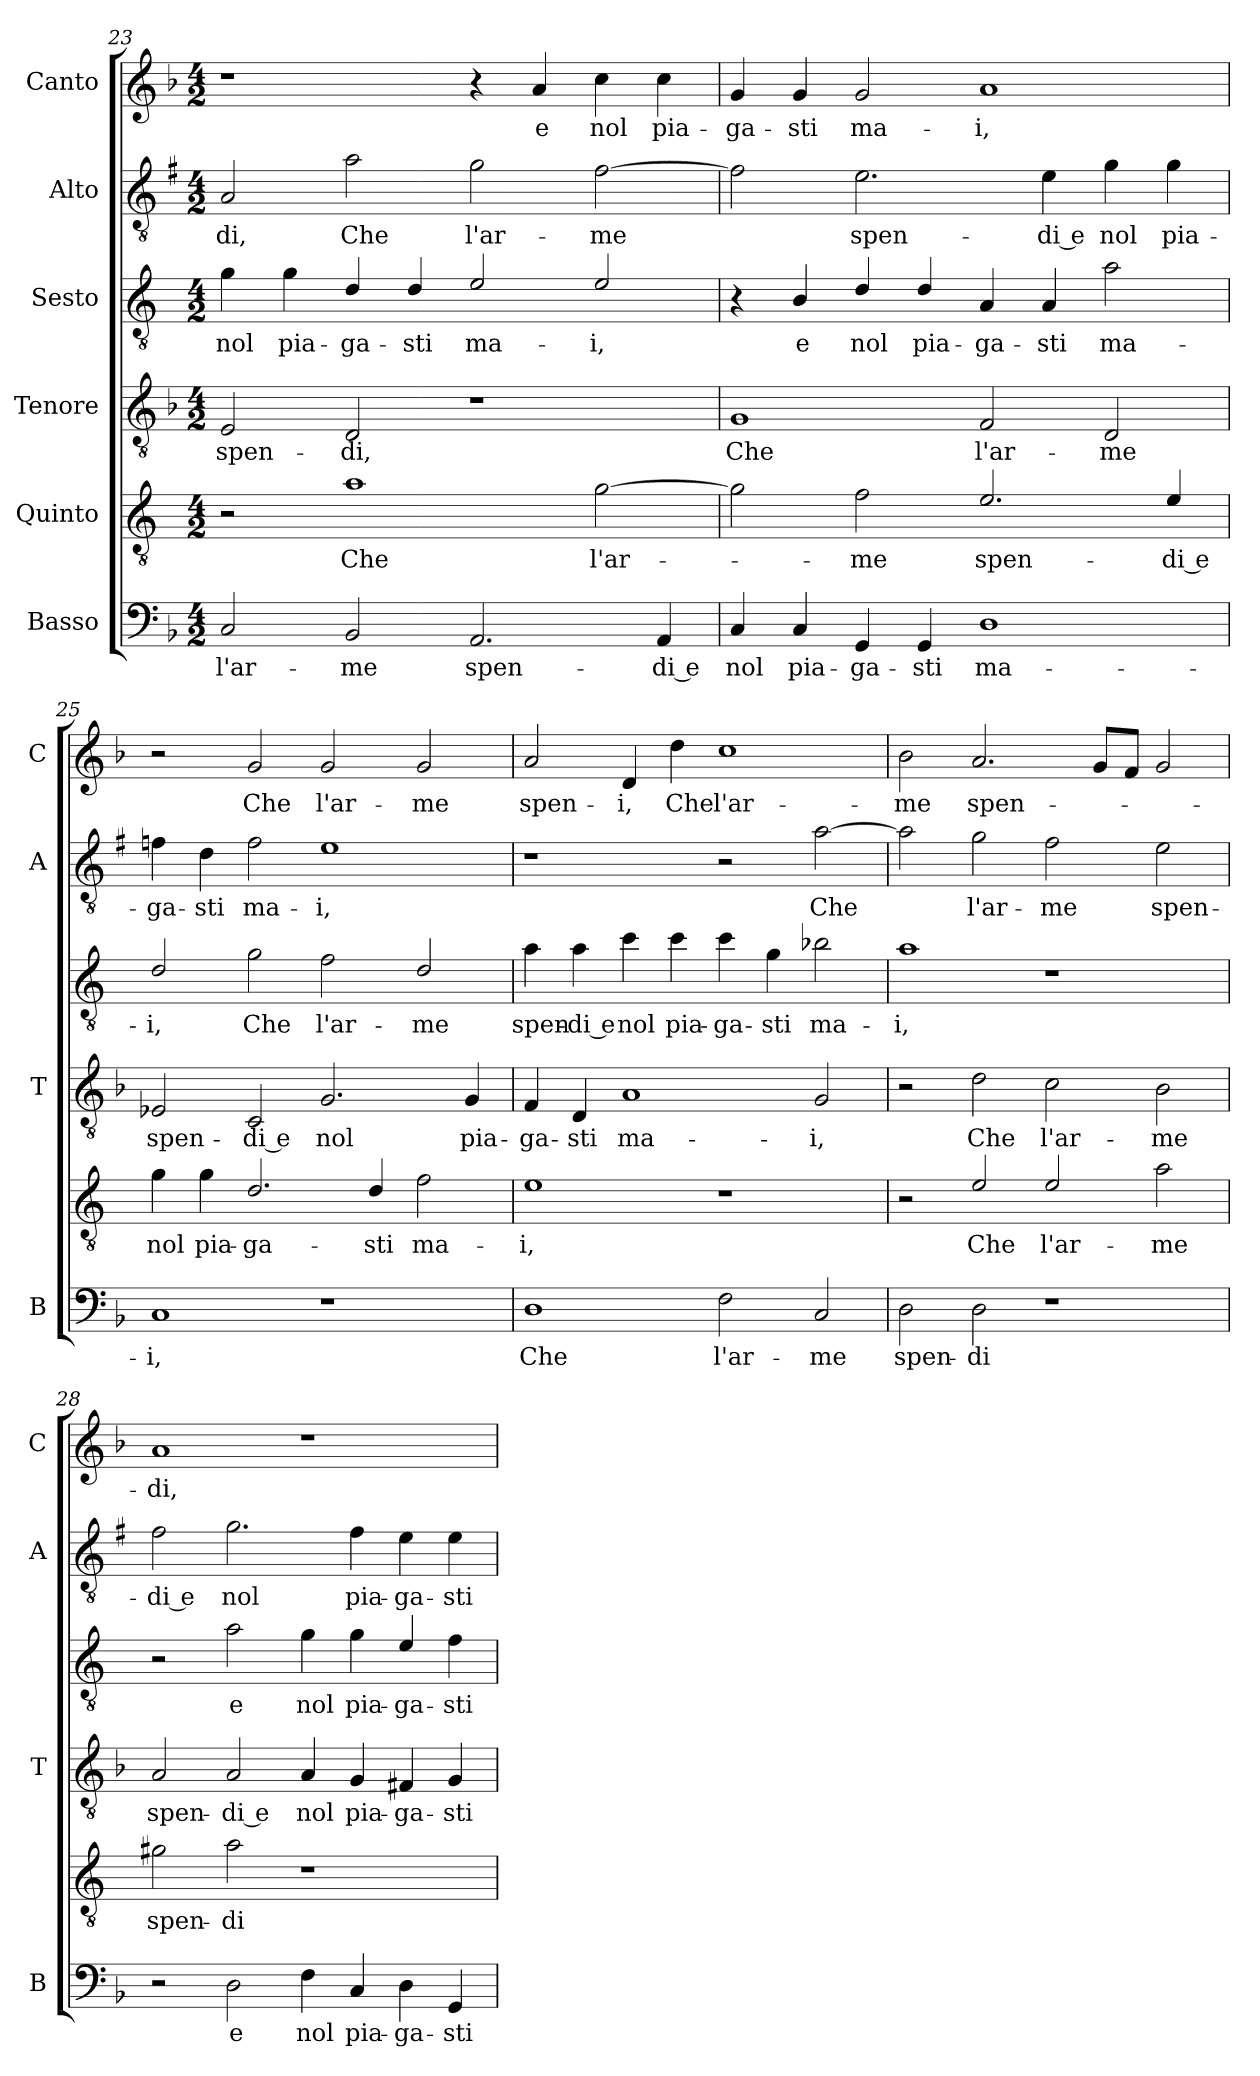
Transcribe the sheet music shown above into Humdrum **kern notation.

**kern	**text	**kern	**text	**kern	**text	**kern	**text	**kern	**text	**kern	**text
*part6	*part6	*part5	*part5	*part4	*part4	*part3	*part3	*part2	*part2	*part1	*part1
*staff6	*staff6	*staff5	*staff5	*staff4	*staff4	*staff3	*staff3	*staff2	*staff2	*staff1	*staff1
*I"Basso	*	*I"Quinto	*	*I"Tenore	*	*I"Sesto	*	*I"Alto	*	*I"Canto	*
*I'B	*	*	*	*I'T	*	*	*	*I'A	*	*I'C	*
*clefF4	*	*clefGv2	*	*clefGv2	*	*clefGv2	*	*clefGv2	*	*clefG2	*
*	*	*ITrd4c7	*	*	*	*ITrd4c7	*	*ITrd1c2	*	*	*
*k[b-]	*	*k[b-]	*	*k[b-]	*	*k[b-]	*	*k[b-]	*	*k[b-]	*
*F:	*	*F:	*	*F:	*	*F:	*	*F:	*	*F:	*
*M4/2	*	*M4/2	*	*M4/2	*	*M4/2	*	*M4/2	*	*M4/2	*
=23	=23	=23	=23	=23	=23	=23	=23	=23	=23	=23	=23
!	!LO:LY:b	!	!	!	!LO:LY:b	!	!LO:LY:b	!	!LO:LY:b	!	!
2C/	l'ar-	2r	.	2E/	spen-	4c\	nol	2G/	-di,	1r	.
!	!	!	!	!	!	!	!LO:LY:b	!	!	!	!
.	.	.	.	.	.	4c\	pia-	.	.	.	.
!	!LO:LY:b	!	!LO:LY:b	!	!LO:LY:b	!	!LO:LY:b	!	!LO:LY:b	!	!
2BB-/	-me	1d	Che	2D/	-di,	4G/	-ga-	2g\	Che	.	.
!	!	!	!	!	!	!	!LO:LY:b	!	!	!	!
.	.	.	.	.	.	4G/	-sti	.	.	.	.
!	!LO:LY:b	!	!	!	!	!	!LO:LY:b	!	!LO:LY:b	!	!
2.AA/	spen-	.	.	1r	.	2A/	ma-	2f\	l'ar-	4r	.
!	!	!	!	!	!	!	!	!	!	!	!LO:LY:b
.	.	.	.	.	.	.	.	.	.	4a/	e
!	!	!	!LO:LY:b	!	!	!	!LO:LY:b	!	!LO:LY:b	!	!LO:LY:b
.	.	[2c\	l'ar-	.	.	2A/	-i,	[2e\	-me	4cc\	nol
!	!LO:LY:b	!	!	!	!	!	!	!	!	!	!LO:LY:b
4AA/	-di e	.	.	.	.	.	.	.	.	4cc\	pia-
=24	=24	=24	=24	=24	=24	=24	=24	=24	=24	=24	=24
!	!LO:LY:b	!	!	!	!LO:LY:b	!	!	!	!	!	!LO:LY:b
4C/	nol	2c\]	.	1G	Che	4r	.	2e\]	.	4g/	-ga-
!	!LO:LY:b	!	!	!	!	!	!LO:LY:b	!	!	!	!LO:LY:b
4C/	pia-	.	.	.	.	4E/	e	.	.	4g/	-sti
!	!LO:LY:b	!	!LO:LY:b	!	!	!	!LO:LY:b	!	!LO:LY:b	!	!LO:LY:b
4GG/	-ga-	2B-\	-me	.	.	4G/	nol	2.d\	spen-	2g/	ma-
!	!LO:LY:b	!	!	!	!	!	!LO:LY:b	!	!	!	!
4GG/	-sti	.	.	.	.	4G/	pia-	.	.	.	.
!	!LO:LY:b	!	!LO:LY:b	!	!LO:LY:b	!	!LO:LY:b	!	!	!	!LO:LY:b
1D	ma-	2.A/	spen-	2F/	l'ar-	4D/	-ga-	.	.	1a	-i,
!	!	!	!	!	!	!	!LO:LY:b	!	!LO:LY:b	!	!
.	.	.	.	.	.	4D/	-sti	4d\	-di e	.	.
!	!	!	!	!	!LO:LY:b	!	!LO:LY:b	!	!LO:LY:b	!	!
.	.	.	.	2D/	-me	2d\	ma-	4f\	nol	.	.
!	!	!	!LO:LY:b	!	!	!	!	!	!LO:LY:b	!	!
.	.	4A/	-di e	.	.	.	.	4f\	pia-	.	.
!!LO:LB:g=z
=25	=25	=25	=25	=25	=25	=25	=25	=25	=25	=25	=25
!	!LO:LY:b	!	!LO:LY:b	!	!LO:LY:b	!	!LO:LY:b	!	!LO:LY:b	!	!
1C	-i,	4c\	nol	2E-X/	spen-	2G/	-i,	4e-X\	-ga-	2r	.
!	!	!	!LO:LY:b	!	!	!	!	!	!LO:LY:b	!	!
.	.	4c\	pia-	.	.	.	.	4c\	-sti	.	.
!	!	!	!LO:LY:b	!	!LO:LY:b	!	!LO:LY:b	!	!LO:LY:b	!	!LO:LY:b
.	.	2.G/	-ga-	2C/	-di e	2c\	Che	2e-\	ma-	2g/	Che
!	!	!	!	!	!LO:LY:b	!	!LO:LY:b	!	!LO:LY:b	!	!LO:LY:b
1r	.	.	.	2.G/	nol	2B-\	l'ar-	1d	-i,	2g/	l'ar-
!	!	!	!LO:LY:b	!	!	!	!	!	!	!	!
.	.	4G/	-sti	.	.	.	.	.	.	.	.
!	!	!	!LO:LY:b	!	!	!	!LO:LY:b	!	!	!	!LO:LY:b
.	.	2B-\	ma-	.	.	2G/	-me	.	.	2g/	-me
!	!	!	!	!	!LO:LY:b	!	!	!	!	!	!
.	.	.	.	4G/	pia-	.	.	.	.	.	.
=26	=26	=26	=26	=26	=26	=26	=26	=26	=26	=26	=26
!	!LO:LY:b	!	!LO:LY:b	!	!LO:LY:b	!	!LO:LY:b	!	!	!	!LO:LY:b
1D	Che	1A	-i,	4F/	-ga-	4d\	spen-	1r	.	2a/	spen-
!	!	!	!	!	!LO:LY:b	!	!LO:LY:b	!	!	!	!
.	.	.	.	4D/	-sti	4d\	-di e	.	.	.	.
!	!	!	!	!	!LO:LY:b	!	!LO:LY:b	!	!	!	!LO:LY:b
.	.	.	.	1A	ma-	4f\	nol	.	.	4d/	-i,
!	!	!	!	!	!	!	!LO:LY:b	!	!	!	!LO:LY:b
.	.	.	.	.	.	4f\	pia-	.	.	4dd\	Che
!	!LO:LY:b	!	!	!	!	!	!LO:LY:b	!	!	!	!LO:LY:b
2F\	l'ar-	1r	.	.	.	4f\	-ga-	2r	.	1cc	l'ar-
!	!	!	!	!	!	!	!LO:LY:b	!	!	!	!
.	.	.	.	.	.	4c\	-sti	.	.	.	.
!	!LO:LY:b	!	!	!	!LO:LY:b	!	!LO:LY:b	!	!LO:LY:b	!	!
2C/	-me	.	.	2G/	-i,	2e-X\	ma-	[2g\	Che	.	.
=27	=27	=27	=27	=27	=27	=27	=27	=27	=27	=27	=27
!	!LO:LY:b	!	!	!	!	!	!LO:LY:b	!	!	!	!LO:LY:b
2D\	spen-	2r	.	2r	.	1d	-i,	2g\]	.	2b-\	-me
!	!LO:LY:b	!	!LO:LY:b	!	!LO:LY:b	!	!	!	!LO:LY:b	!	!LO:LY:b
2D\	-di	2A/	Che	2d\	Che	.	.	2f\	l'ar-	2.a/	spen-
!	!	!	!LO:LY:b	!	!LO:LY:b	!	!	!	!LO:LY:b	!	!
1r	.	2A/	l'ar-	2c\	l'ar-	1r	.	2e\	-me	.	.
.	.	.	.	.	.	.	.	.	.	8g/L	.
.	.	.	.	.	.	.	.	.	.	8f/J	.
!	!	!	!LO:LY:b	!	!LO:LY:b	!	!	!	!LO:LY:b	!	!
.	.	2d\	-me	2B-\	-me	.	.	2d\	spen-	2g/	.
=28	=28	=28	=28	=28	=28	=28	=28	=28	=28	=28	=28
!	!	!	!LO:LY:b	!	!LO:LY:b	!	!	!	!LO:LY:b	!	!LO:LY:b
2r	.	2c#X\	spen-	2A/	spen-	2r	.	2e\	-di e	1a	-di,
!	!LO:LY:b	!	!LO:LY:b	!	!LO:LY:b	!	!LO:LY:b	!	!LO:LY:b	!	!
2D\	e	2d\	-di	2A/	-di e	2d\	e	2.f\	nol	.	.
!	!LO:LY:b	!	!	!	!LO:LY:b	!	!LO:LY:b	!	!	!	!
4F\	nol	1r	.	4A/	nol	4c\	nol	.	.	1r	.
!	!LO:LY:b	!	!	!	!LO:LY:b	!	!LO:LY:b	!	!LO:LY:b	!	!
4C/	pia-	.	.	4G/	pia-	4c\	pia-	4e\	pia-	.	.
!	!LO:LY:b	!	!	!	!LO:LY:b	!	!LO:LY:b	!	!LO:LY:b	!	!
4D\	-ga-	.	.	4F#X/	-ga-	4A/	-ga-	4d\	-ga-	.	.
!	!LO:LY:b	!	!	!	!LO:LY:b	!	!LO:LY:b	!	!LO:LY:b	!	!
4GG/	-sti	.	.	4G/	-sti	4B-\	-sti	4d\	-sti	.	.
=	=	=	=	=	=	=	=	=	=	=	=
*-	*-	*-	*-	*-	*-	*-	*-	*-	*-	*-	*-
